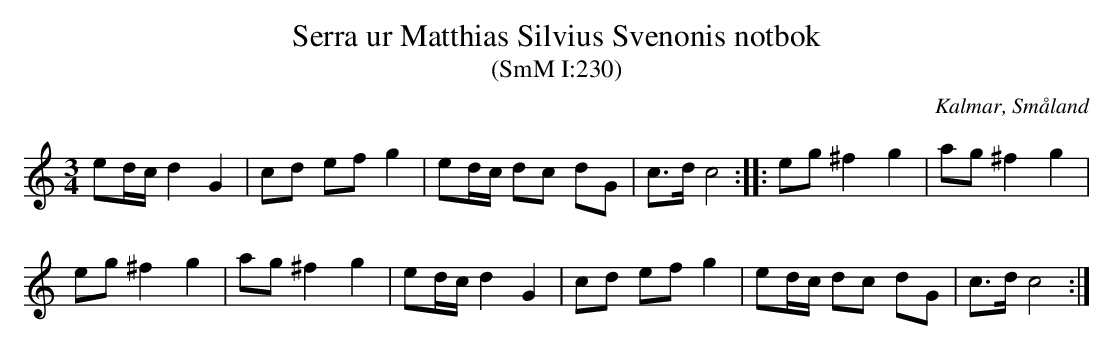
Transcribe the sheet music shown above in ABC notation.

X:1
T:Serra ur Matthias Silvius Svenonis notbok
T:(SmM I:230)
O:Kalmar, Småland
M:3/4
L:1/8
K:C
ed/c/ d2 G2|cd ef g2|ed/c/ dc dG|c>d c4:| |:eg ^f2 g2|ag ^f2 g2|
eg ^f2 g2|ag ^f2 g2|ed/c/ d2 G2|cd ef g2|ed/c/ dc dG|c>d c4:|
